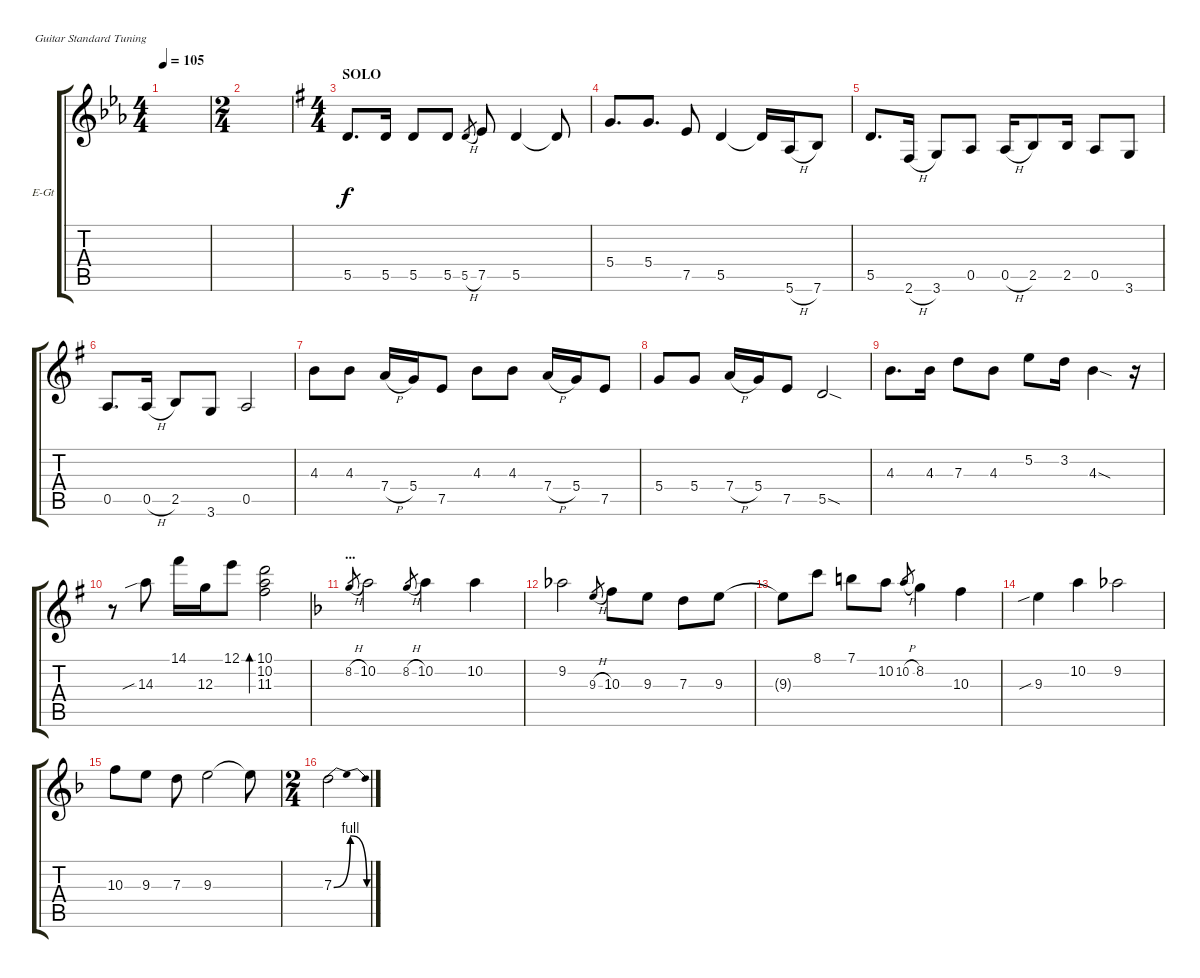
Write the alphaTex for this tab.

\defaultSystemsLayout 4
\bracketExtendMode groupsimilarinstruments
\firstSystemTrackNameOrientation horizontal
\otherSystemsTrackNameOrientation horizontal
\track ("Electric Guitar" "E-Gt") {instrument electricguitarclean}
\staff {score tabs}
\tuning (E4 B3 G3 D3 A2 E2)
\ts (4 4)
\tempo 105
\clef g2
\scale
0.233716
\ks cminor
|
\ts (2 4)
\scale
0.532567 |
\ts (4 4)
\section ("" "SOLO")
\scale
0.535268
\ks g
5.5.8{d} 5.5.16 5.5.8 5.5.8 5.5{h}.8{gr} 7.5.8 5.5.4 5.5{t}.8 |
\scale
0.464607 5.4.8{d} 5.4.8{d} 7.5.8 5.5.4 5.5{t}.16 5.6{h}.16 7.6.8 |
\scale
0.538075 5.5.8{d} 2.6{h}.16 3.6.8 0.5.8 0.5{h}.16 2.5.8 2.5.16 0.5.8 3.6.8 |
\scale
0.461813 0.5.8{d} 0.5{h}.16 2.5.8 3.6.8 0.5.2 |
\scale
0.539508 4.3.8 4.3.8 7.4{h}.16 5.4.16 7.5.8 4.3.8 4.3.8 7.4{h}.16 5.4.16 7.5.8 |
\scale
0.460389 5.4.8 5.4.8 7.4{h}.16 5.4.16 7.5.8 5.5{sod}.2 |
\scale
0.539627 4.3.8{d} 4.3.16 7.3.8 4.3.8 5.2.8 3.2.16 4.3{sod}.4 r.16 |
\scale
0.460269 r.8 14.3{sib}.8 14.1.16 12.3.16 12.1.8 (11.3 10.1 10.2).2{bd 30} |
\section ("" "...")
\scale
0.336985
\ks dminor
8.2{h}.8{gr} 10.2.2 8.2{h}.8{gr} 10.2.4 10.2.4 |
\scale
0.329871 9.2.2 9.3{h}.8{gr} 10.3.8 9.3.8 7.3.8 9.3.8 |
\scale
0.333088 9.3{t}.8 8.1.8 7.1.8 10.2.8 10.2{h}.8{gr} 8.2.4 10.3.4 |
\scale
0.310624 9.3{sib}.4 10.2.4 9.2.2 |
\scale
0.359535 10.3.8 9.3.8 7.3.8 9.3.2 9.3{t}.8 |
\ts (2 4)
\scale
0.328924 7.3{be (bendrelease 0 0 13.799999999999999 4 18.599999999999998 4 37.199999999999996 0)}.2
